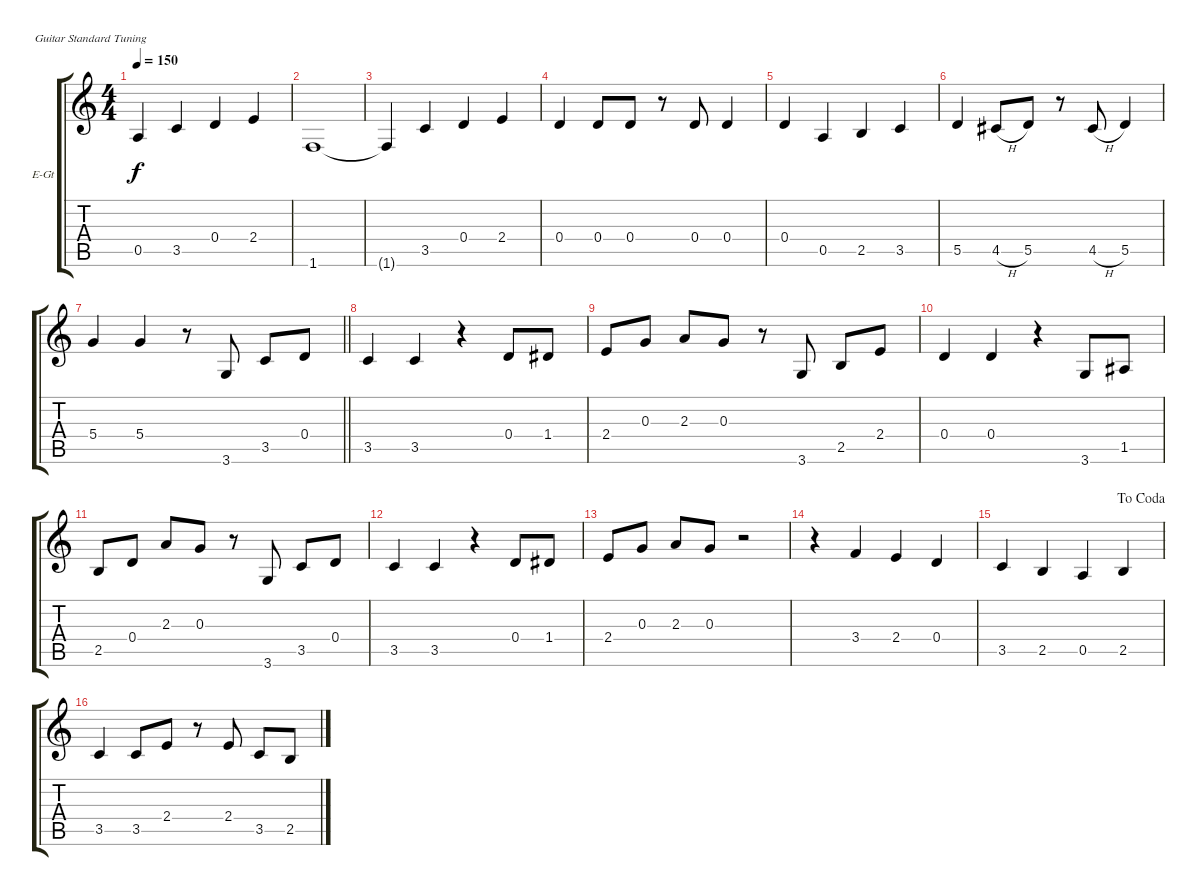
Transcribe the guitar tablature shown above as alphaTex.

\bracketExtendMode groupsimilarinstruments
\firstSystemTrackNameOrientation horizontal
\otherSystemsTrackNameOrientation horizontal
\track ("Lead Guitar" "E-Gt") {instrument electricguitarmuted}
\staff {score tabs}
\tuning (E4 B3 G3 D3 A2 E2)
\ts (4 4)
\tempo 150
\clef g2
\ks c
0.5{t}.4{dy f} 3.5.4 0.4.4 2.4.4 |
1.6.1 |
1.6{t}.4 3.5.4 0.4.4 2.4.4 |
0.4.4 0.4.8 0.4.8 r.8 0.4.8 0.4.4 |
0.4.4 0.5.4 2.5.4 3.5.4 |
5.5.4 4.5{h}.8 5.5.8 r.8 4.5{h}.8 5.5.4 |
\barLineRight lightlight
5.4.4 5.4.4 r.8 3.6.8 3.5.8 0.4.8 |
3.5.4 3.5.4 r.4 0.4.8 1.4.8 |
2.4.8 0.3.8 2.3.8 0.3.8 r.8 3.6.8 2.5.8 2.4.8 |
0.4.4 0.4.4 r.4 3.6.8 1.5.8 |
2.5.8 0.4.8 2.3.8 0.3.8 r.8 3.6.8 3.5.8 0.4.8 |
3.5.4 3.5.4 r.4 0.4.8 1.4.8 |
2.4.8 0.3.8 2.3.8 0.3.8 r.2 |
r.4 3.4.4 2.4.4 0.4.4 |
\jump dacoda
3.5.4 2.5.4 0.5.4 2.5.4 |
3.5.4 3.5.8 2.4.8 r.8 2.4.8 3.5.8 2.5.8
